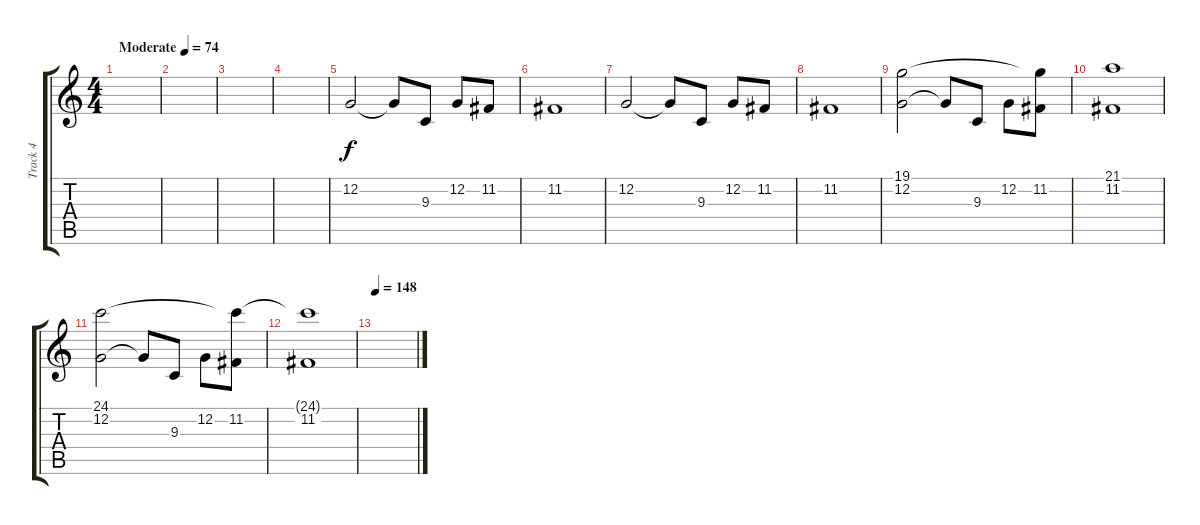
\track ("Track 4" "Track 4") {instrument stringensemble1}
\staff {score tabs}
\tuning (C4 G3 Eb3 Bb2 F2 C2) {hide}
\ts (4 4)
\tempo (74 "Moderate")
\clef g2
\ks c
|
|
|
|
12.2.2 12.2{t}.8 9.3.8 12.2.8 11.2.8 |
11.2.1 |
12.2.2 12.2{t}.8 9.3.8 12.2.8 11.2.8 |
11.2.1 |
(19.1 12.2).2 12.2{t}.8 9.3.8 12.2.8 (19.1{t} 11.2).8 |
(21.1 11.2).1 |
(24.1 12.2).2 12.2{t}.8 9.3.8 12.2.8 (24.1{t} 11.2).8 |
(24.1{t} 11.2).1 |
\tempo 148
